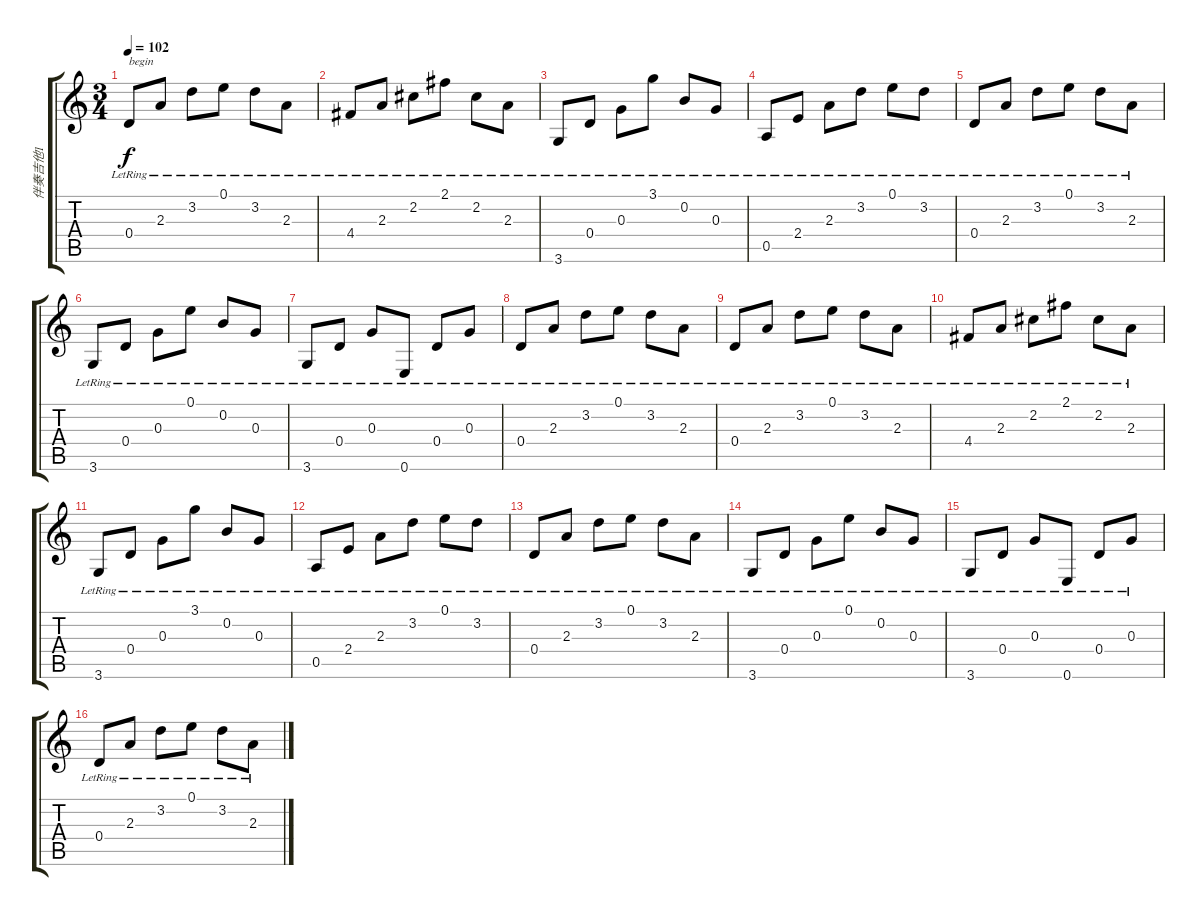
\track ("伴奏吉他1" "伴奏吉他1") {instrument acousticguitarsteel}
\staff {score tabs}
\tuning (E4 B3 G3 D3 A2 E2) {hide}
\ts (3 4)
\tempo 102
\clef g2
\ks c
0.4{lr}.8{txt "begin" dy f} 2.3{lr}.8 3.2{lr}.8 0.1{lr}.8 3.2{lr}.8 2.3{lr}.8 |
4.4{lr}.8 2.3{lr}.8 2.2{lr}.8 2.1{lr}.8 2.2{lr}.8 2.3{lr}.8 |
3.6{lr}.8 0.4{lr}.8 0.3{lr}.8 3.1{lr}.8 0.2{lr}.8 0.3{lr}.8 |
0.5{lr}.8 2.4{lr}.8 2.3{lr}.8 3.2{lr}.8 0.1{lr}.8 3.2{lr}.8 |
0.4{lr}.8 2.3{lr}.8 3.2{lr}.8 0.1{lr}.8 3.2{lr}.8 2.3{lr}.8 |
3.6{lr}.8 0.4{lr}.8 0.3{lr}.8 0.1{lr}.8 0.2{lr}.8 0.3{lr}.8 |
3.6{lr}.8 0.4{lr}.8 0.3{lr}.8 0.6{lr}.8 0.4{lr}.8 0.3{lr}.8 |
0.4{lr}.8 2.3{lr}.8 3.2{lr}.8 0.1{lr}.8 3.2{lr}.8 2.3{lr}.8 |
0.4{lr}.8 2.3{lr}.8 3.2{lr}.8 0.1{lr}.8 3.2{lr}.8 2.3{lr}.8 |
4.4{lr}.8 2.3{lr}.8 2.2{lr}.8 2.1{lr}.8 2.2{lr}.8 2.3{lr}.8 |
3.6{lr}.8 0.4{lr}.8 0.3{lr}.8 3.1{lr}.8 0.2{lr}.8 0.3{lr}.8 |
0.5{lr}.8 2.4{lr}.8 2.3{lr}.8 3.2{lr}.8 0.1{lr}.8 3.2{lr}.8 |
0.4{lr}.8 2.3{lr}.8 3.2{lr}.8 0.1{lr}.8 3.2{lr}.8 2.3{lr}.8 |
3.6{lr}.8 0.4{lr}.8 0.3{lr}.8 0.1{lr}.8 0.2{lr}.8 0.3{lr}.8 |
3.6{lr}.8 0.4{lr}.8 0.3{lr}.8 0.6{lr}.8 0.4{lr}.8 0.3{lr}.8 |
0.4{lr}.8 2.3{lr}.8 3.2{lr}.8 0.1{lr}.8 3.2{lr}.8 2.3{lr}.8
